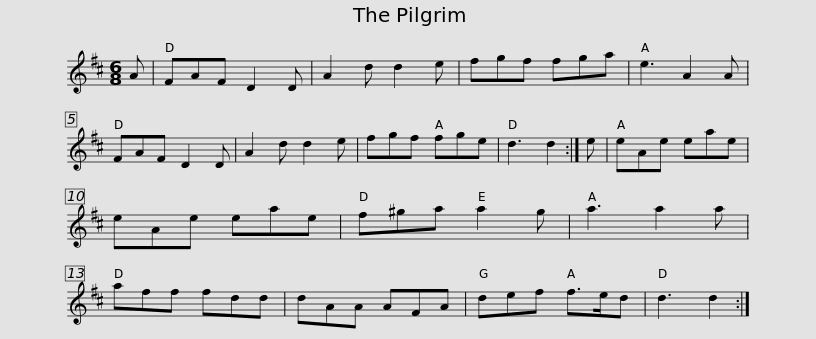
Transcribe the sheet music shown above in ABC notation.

X:1
L:1/8
M:6/8
I:linebreak $
K:D
V:1 treble
V:1
 A | FAF D2 D | A2 d d2 e | fgf fga | e3 A2 A | %5
 FAF D2 D | A2 d d2 e | fgf fge | d3 d2 :| e |$ %10
 eAe eae | eAe eae | f^ga a2 g | a3 a2 a | aff fdd | %15
 dAA AFA | def f>ed | d3 d2 :| %18
